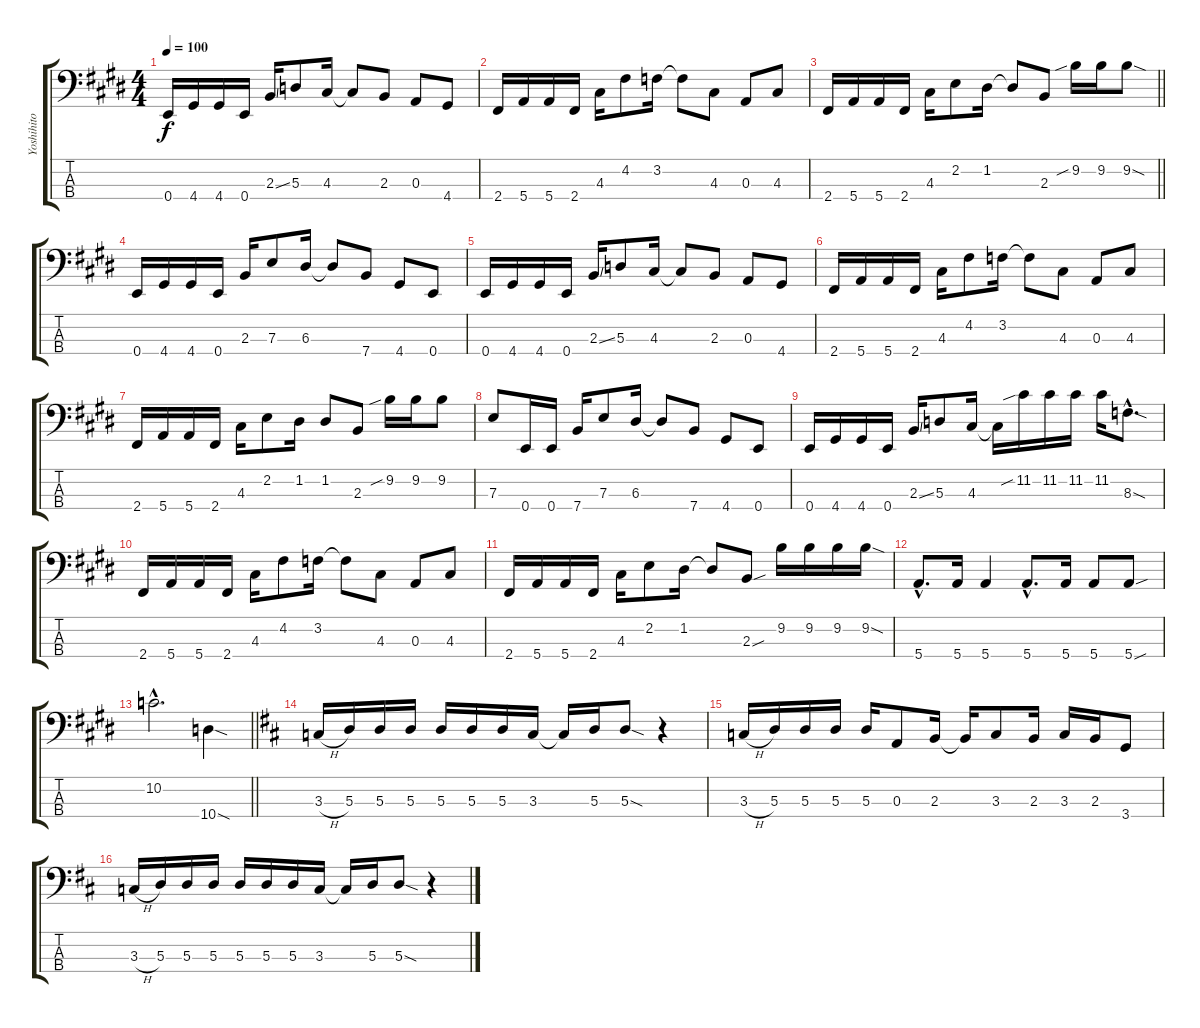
\track ("Yoshihito Onda" "Yoshihito ") {instrument electricbasspick}
\staff {score tabs}
\tuning (G2 D2 A1 E1) {hide}
\ts (4 4)
\tempo 100
\clef f4
\ks e
0.4.16{dy f} 4.4.16 4.4.16 0.4.16 2.3{ss}.16 5.3.8 4.3.16 4.3{t}.8 2.3.8 0.3.8 4.4.8 |
2.4.16 5.4.16 5.4.16 2.4.16 4.3.16 4.2.8 3.2.16 3.2{t}.8 4.3.8 0.3.8 4.3.8 |
\barLineRight lightlight
2.4.16 5.4.16 5.4.16 2.4.16 4.3.16 2.2.8 1.2.16 1.2{t}.8 2.3.8 9.2{sib}.16 9.2.16 9.2{sod}.8 |
0.4.16 4.4.16 4.4.16 0.4.16 2.3.16 7.3.8 6.3.16 6.3{t}.8 7.4.8 4.4.8 0.4.8 |
0.4.16 4.4.16 4.4.16 0.4.16 2.3{ss}.16 5.3.8 4.3.16 4.3{t}.8 2.3.8 0.3.8 4.4.8 |
2.4.16 5.4.16 5.4.16 2.4.16 4.3.16 4.2.8 3.2.16 3.2{t}.8 4.3.8 0.3.8 4.3.8 |
2.4.16 5.4.16 5.4.16 2.4.16 4.3.16 2.2.8 1.2.16 1.2.8 2.3.8 9.2{sib}.16 9.2.16 9.2.8 |
7.3.8 0.4.16 0.4.16 7.4.16 7.3.8 6.3.16 6.3{t}.8 7.4.8 4.4.8 0.4.8 |
0.4.16 4.4.16 4.4.16 0.4.16 2.3{ss}.16 5.3.8 4.3.16 4.3{t}.16 11.2{sib}.16 11.2.16 11.2.16 11.2.16 8.3{sod hac}.8{d} |
2.4.16 5.4.16 5.4.16 2.4.16 4.3.16 4.2.8 3.2.16 3.2{t}.8 4.3.8 0.3.8 4.3.8 |
2.4.16 5.4.16 5.4.16 2.4.16 4.3.16 2.2.8 1.2.16 1.2{t}.8 2.3{sou}.8 9.2.16 9.2.16 9.2.16 9.2{sod}.16 |
5.4{hac}.8{d} 5.4.16 5.4.4 5.4{hac}.8{d} 5.4.16 5.4.8 5.4{sou}.8 |
\barLineRight lightlight
10.2{hac}.2{d} 10.4{sod}.4 |
\ks d
3.3{h}.16 5.3.16 5.3.16 5.3.16 5.3.16 5.3.16 5.3.16 3.3.16 3.3{t}.16 5.3.16 5.3{sod}.8 r.4 |
3.3{h}.16 5.3.16 5.3.16 5.3.16 5.3.16 0.3.8 2.3.16 2.3{t}.16 3.3.8 2.3.16 3.3.16 2.3.16 3.4.8 |
3.3{h}.16 5.3.16 5.3.16 5.3.16 5.3.16 5.3.16 5.3.16 3.3.16 3.3{t}.16 5.3.16 5.3{sod}.8 r.4
